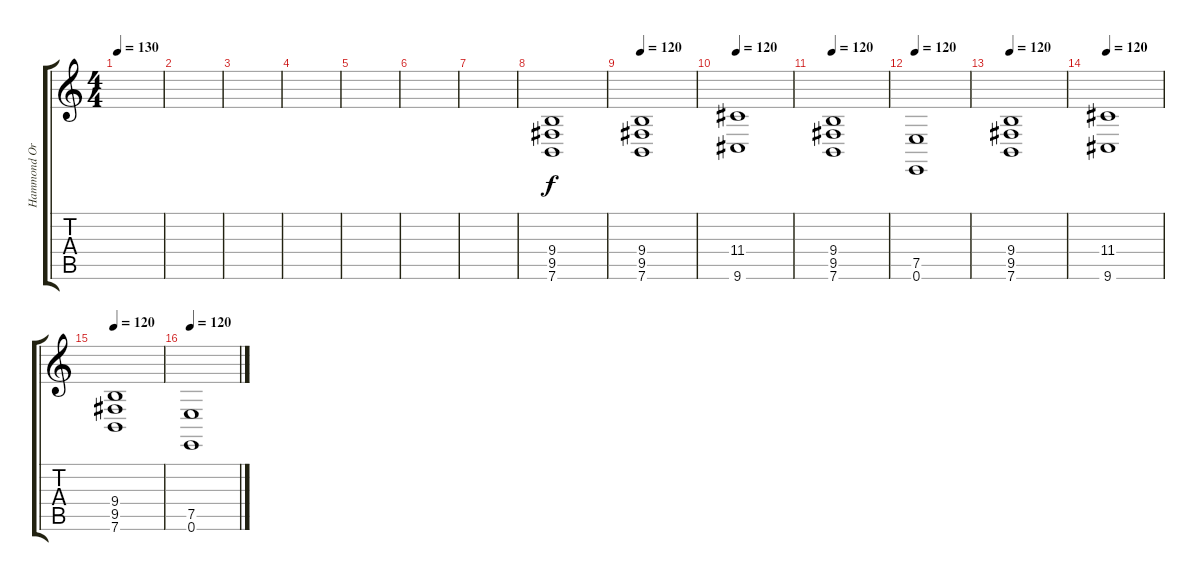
\track ("Hammond Organ" "Hammond Or") {instrument drawbarorgan}
\staff {score tabs}
\tuning (E4 B3 G3 D3 A2 E2) {hide}
\ts (4 4)
\tempo 130
\clef g2
\ks c
|
|
|
|
|
|
|
(9.4 9.5 7.6).1 |
\tempo 120
(9.4 9.5 7.6).1 |
\tempo 120
(11.4 9.6).1 |
\tempo 120
(9.4 9.5 7.6).1 |
\tempo 120
(7.5 0.6).1 |
\tempo 120
(9.4 9.5 7.6).1 |
\tempo 120
(11.4 9.6).1 |
\tempo 120
(9.4 9.5 7.6).1 |
\tempo 120
(7.5 0.6).1
